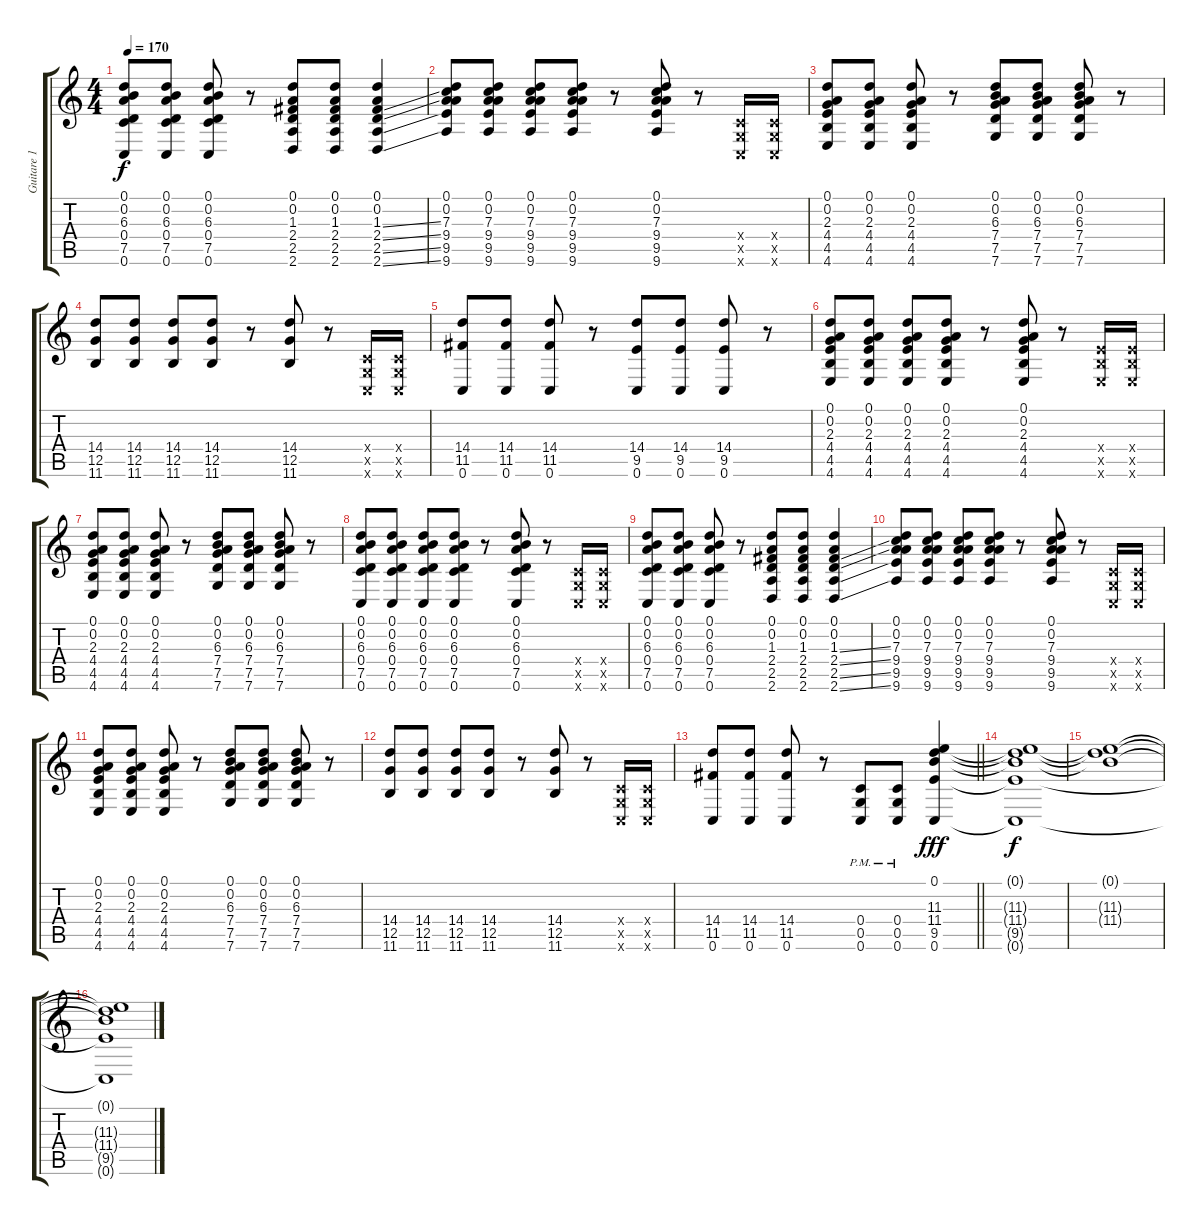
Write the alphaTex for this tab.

\track ("Guitare 1" "Guitare 1") {instrument overdrivenguitar}
\staff {score tabs}
\tuning (D4 A3 F3 C3 G2 C2) {hide}
\ts (4 4)
\tempo 170
\clef g2
\ks c
(0.1 0.2 6.3 0.4 7.5 0.6).8{dy f} (0.1 0.2 6.3 0.4 7.5 0.6).8 (0.1 0.2 6.3 0.4 7.5 0.6).8 r.8 (0.1 0.2 1.3 2.4 2.5 2.6).8 (0.1 0.2 1.3 2.4 2.5 2.6).8 (0.1 0.2 1.3{ss} 2.4{ss} 2.5{ss} 2.6{ss}).4 |
(0.1 0.2 7.3 9.4 9.5 9.6).8 (0.1 0.2 7.3 9.4 9.5 9.6).8 (0.1 0.2 7.3 9.4 9.5 9.6).8 (0.1 0.2 7.3 9.4 9.5 9.6).8 r.8 (0.1 0.2 7.3 9.4 9.5 9.6).8 r.8 (0.4{x} 0.5{x} 0.6{x}).16 (0.4{x} 0.5{x} 0.6{x}).16 |
(0.1 0.2 2.3 4.4 4.5 4.6).8 (0.1 0.2 2.3 4.4 4.5 4.6).8 (0.1 0.2 2.3 4.4 4.5 4.6).8 r.8 (0.1 0.2 6.3 7.4 7.5 7.6).8 (0.1 0.2 6.3 7.4 7.5 7.6).8 (0.1 0.2 6.3 7.4 7.5 7.6).8 r.8 |
(14.4 12.5 11.6).8 (14.4 12.5 11.6).8 (14.4 12.5 11.6).8 (14.4 12.5 11.6).8 r.8 (14.4 12.5 11.6).8 r.8 (0.4{x} 0.5{x} 0.6{x}).16 (0.4{x} 0.5{x} 0.6{x}).16 |
(14.4 11.5 0.6).8 (14.4 11.5 0.6).8 (14.4 11.5 0.6).8 r.8 (14.4 9.5 0.6).8 (14.4 9.5 0.6).8 (14.4 9.5 0.6).8 r.8 |
(0.1 0.2 2.3 4.4 4.5 4.6).8 (0.1 0.2 2.3 4.4 4.5 4.6).8 (0.1 0.2 2.3 4.4 4.5 4.6).8 (0.1 0.2 2.3 4.4 4.5 4.6).8 r.8 (0.1 0.2 2.3 4.4 4.5 4.6).8 r.8 (4.4{x} 4.5{x} 4.6{x}).16 (4.4{x} 4.5{x} 4.6{x}).16 |
(0.1 0.2 2.3 4.4 4.5 4.6).8 (0.1 0.2 2.3 4.4 4.5 4.6).8 (0.1 0.2 2.3 4.4 4.5 4.6).8 r.8 (0.1 0.2 6.3 7.4 7.5 7.6).8 (0.1 0.2 6.3 7.4 7.5 7.6).8 (0.1 0.2 6.3 7.4 7.5 7.6).8 r.8 |
(0.1 0.2 6.3 0.4 7.5 0.6).8 (0.1 0.2 6.3 0.4 7.5 0.6).8 (0.1 0.2 6.3 0.4 7.5 0.6).8 (0.1 0.2 6.3 0.4 7.5 0.6).8 r.8 (0.1 0.2 6.3 0.4 7.5 0.6).8 r.8 (0.4{x} 0.5{x} 0.6{x}).16 (0.4{x} 0.5{x} 0.6{x}).16 |
(0.1 0.2 6.3 0.4 7.5 0.6).8 (0.1 0.2 6.3 0.4 7.5 0.6).8 (0.1 0.2 6.3 0.4 7.5 0.6).8 r.8 (0.1 0.2 1.3 2.4 2.5 2.6).8 (0.1 0.2 1.3 2.4 2.5 2.6).8 (0.1 0.2 1.3{ss} 2.4{ss} 2.5{ss} 2.6{ss}).4 |
(0.1 0.2 7.3 9.4 9.5 9.6).8 (0.1 0.2 7.3 9.4 9.5 9.6).8 (0.1 0.2 7.3 9.4 9.5 9.6).8 (0.1 0.2 7.3 9.4 9.5 9.6).8 r.8 (0.1 0.2 7.3 9.4 9.5 9.6).8 r.8 (0.4{x} 0.5{x} 0.6{x}).16 (0.4{x} 0.5{x} 0.6{x}).16 |
(0.1 0.2 2.3 4.4 4.5 4.6).8 (0.1 0.2 2.3 4.4 4.5 4.6).8 (0.1 0.2 2.3 4.4 4.5 4.6).8 r.8 (0.1 0.2 6.3 7.4 7.5 7.6).8 (0.1 0.2 6.3 7.4 7.5 7.6).8 (0.1 0.2 6.3 7.4 7.5 7.6).8 r.8 |
(14.4 12.5 11.6).8 (14.4 12.5 11.6).8 (14.4 12.5 11.6).8 (14.4 12.5 11.6).8 r.8 (14.4 12.5 11.6).8 r.8 (0.4{x} 0.5{x} 0.6{x}).16 (0.4{x} 0.5{x} 0.6{x}).16 |
\barLineRight lightlight
(14.4 11.5 0.6).8 (14.4 11.5 0.6).8 (14.4 11.5 0.6).8 r.8 (0.4{pm} 0.5{pm} 0.6{pm}).8 (0.4{pm} 0.5{pm} 0.6{pm}).8 (0.1 11.3 11.4 9.5 0.6).4{dy fff} |
(0.1{t} 11.3{t} 11.4{t} 9.5{t} 0.6{t}).1{dy f} |
(0.1{t} 11.3{t} 11.4{t}).1 |
(0.1{t} 11.3{t} 11.4{t} 9.5{t} 0.6{t}).1
